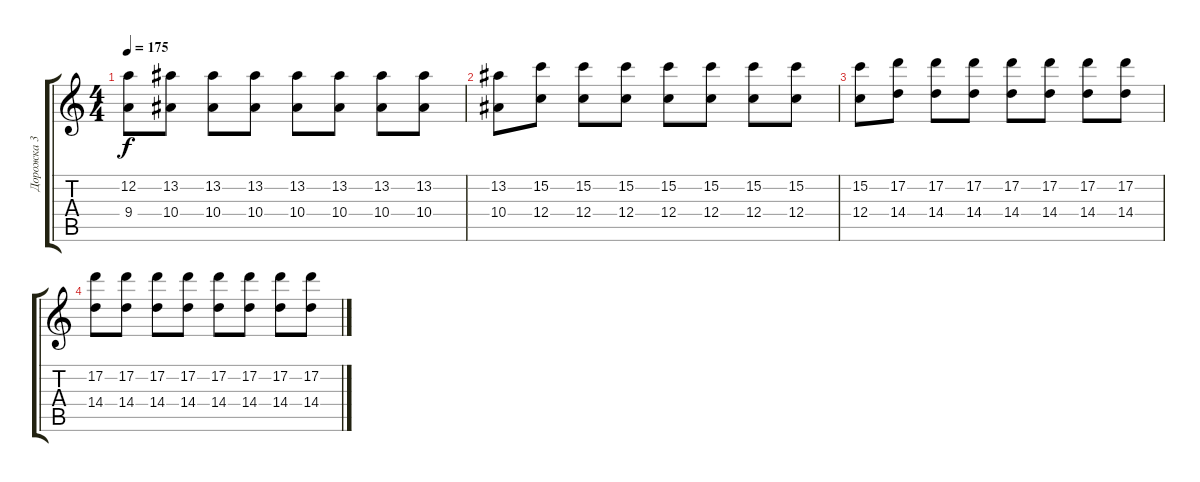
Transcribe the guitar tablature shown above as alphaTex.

\track ("Дорожка 3" "Дорожка 3") {instrument overdrivenguitar}
\staff {score tabs}
\tuning (D4 A3 F3 C3 G2 D2) {hide}
\ts (4 4)
\tempo 175
\clef g2
\ks c
(12.2 9.4).8{dy f} (13.2 10.4).8 (13.2 10.4).8 (13.2 10.4).8 (13.2 10.4).8 (13.2 10.4).8 (13.2 10.4).8 (13.2 10.4).8 |
(13.2 10.4).8 (15.2 12.4).8 (15.2 12.4).8 (15.2 12.4).8 (15.2 12.4).8 (15.2 12.4).8 (15.2 12.4).8 (15.2 12.4).8 |
(15.2 12.4).8 (17.2 14.4).8 (17.2 14.4).8 (17.2 14.4).8 (17.2 14.4).8 (17.2 14.4).8 (17.2 14.4).8 (17.2 14.4).8 |
(17.2 14.4).8 (17.2 14.4).8 (17.2 14.4).8 (17.2 14.4).8 (17.2 14.4).8 (17.2 14.4).8 (17.2 14.4).8 (17.2 14.4).8
